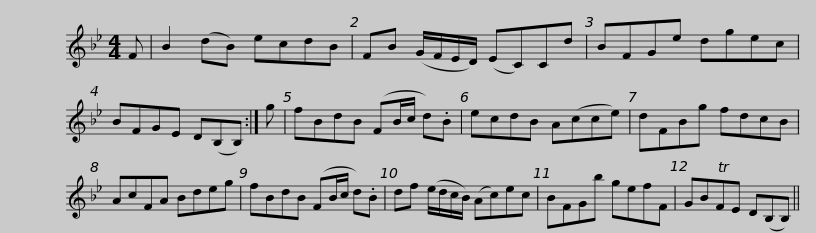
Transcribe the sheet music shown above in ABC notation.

X:1
L:1/8
M:4/4
I:linebreak $
K:Bb
V:1 treble
V:1
 F | B2 (dB) ecdB | FB (G/F/E/D/) (EC)Cd | BFGe dgec | BFGE D(B,B,) :| %5
 g |$ fBdB (FB/c/ d).B | ecdB A(cce) | dFBg fdcB | AcFA Bdeg | %10
 fBdB (FB/c/ d).B |$ df (e/d/c/B/) (Ac)ec | BFGb gefF | GBTFE D(B,B,) || %14
